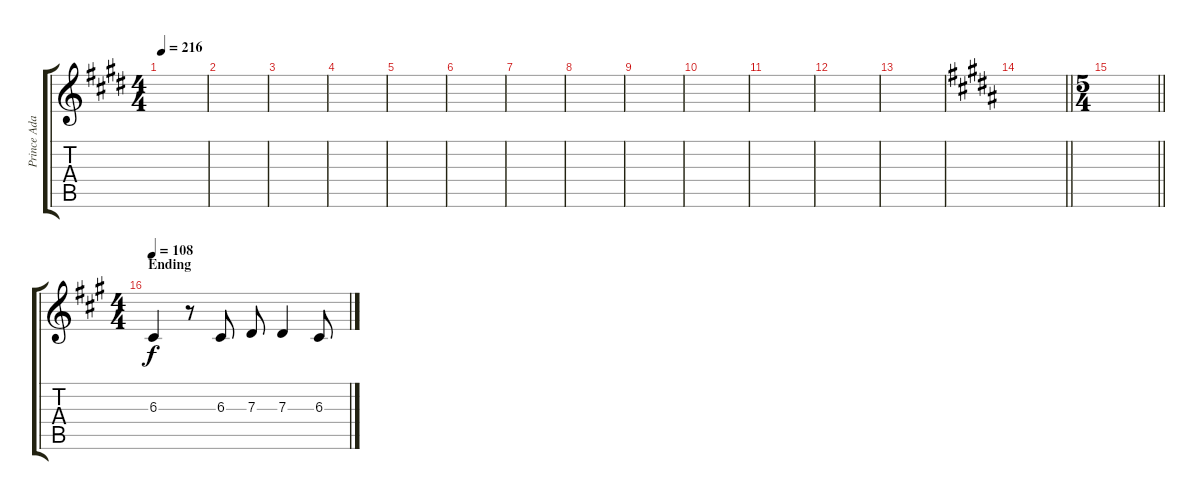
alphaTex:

\track ("Prince Adam and Catboy" "Prince Ada") {instrument trumpet}
\staff {score tabs}
\tuning (E4 B3 G3 D3 A2 E2) {hide}
\ts (4 4)
\tempo 216
\clef g2
\ks e
|
|
|
|
|
|
|
|
|
|
|
|
|
\barLineRight lightlight
\ks b
|
\ts (5 4)
\barLineRight lightlight
|
\ts (4 4)
\section ("" "Ending")
\tempo 108
\ks a
6.3.4 r.8 6.3.8 7.3.8 7.3.4 6.3.8
